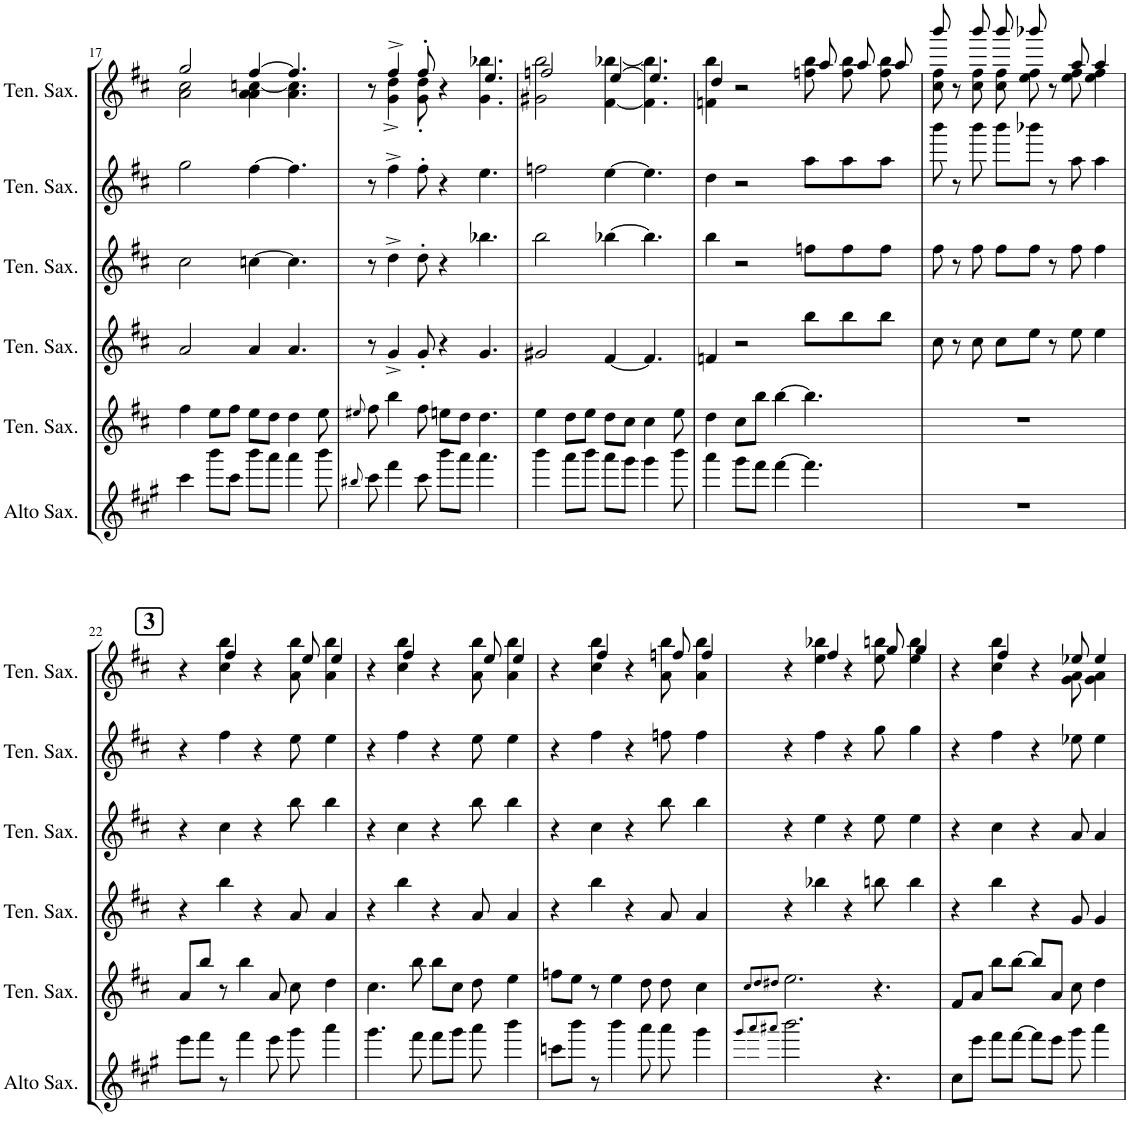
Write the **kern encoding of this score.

**kern	**kern	**kern	**kern	**kern	**kern
*part6	*part5	*part4	*part3	*part2	*part1
*staff6	*staff5	*staff4	*staff3	*staff2	*staff1
*I"Solo Alto Saxophone	*I"Solo Tenor Saxophone	*I"Tenor Saxophone 3	*I"Tenor Saxophone 2	*I"Tenor Saxophone 1	*I"Tenor Saxophone
*I'Alto Sax.	*I'Ten. Sax.	*I'Ten. Sax.	*I'Ten. Sax.	*I'Ten. Sax.	*I'Ten. Sax.
!!LO:PB:g=z
*clefG2	*clefG2	*clefG2	*clefG2	*clefG2	*clefG2
*Trd5c9	*Trd1c2	*Trd1c2	*Trd1c2	*Trd1c2	*Trd1c2
*k[f#c#g#]	*k[f#c#]	*k[f#c#]	*k[f#c#]	*k[f#c#]	*k[f#c#]
*M9/8	*M9/8	*M9/8	*M9/8	*M9/8	*M9/8
=17	=17	=17	=17	=17	=17
*	*	*	*	*	*^
4ccc#\	4ff#\	2a/	2cc#\	2gg\	2gg/	2a\ 2cc#\
8bbb\L	8ee\L	.	.	.	.	.
8ccc#\J	8ff#\J	.	.	.	.	.
8bbb\L	8ee\L	4a/	[4ccn\	[4ff#\	[4ff#/	4a\ 4a\ [4ccn\
8aaa\J	8dd\J	.	.	.	.	.
4aaa\	4dd\	4.a/	4.cc\]	4.ff#\]	4.ff#/]	4.a\ 4.cc\]
8bbb\	8ee\	.	.	.	.	.
=18	=18	=18	=18	=18	=18	=18
8qbbb#X/	8qee#X/	.	.	.	.	.
8ccc#\	8ff#\	8r	8r	8r	8r	8ryy
4fff#\	4bb\	4g^/	4dd^\	4ff#^\	4ff#^/	4g\^ 4dd\^
8ccc#\	8ff#\	8g'/	8dd'\	8ff#'\	8ff#'/	8g\' 8dd\'
8bbb\L	8een\L	4r	4r	4r	4r	4ryy
8aaa\J	8dd\J	.	.	.	.	.
4.aaa\	4.dd\	4.g/	4.bb-X\	4.ee\	4.ee/	4.g\ 4.bb-X\
=19	=19	=19	=19	=19	=19	=19
4bbb\	4ee\	2g#X/	2bb\	2ffn\	2ffn/	2g#X\ 2bb\
8aaa\L	8dd\L	.	.	.	.	.
8bbb\J	8ee\J	.	.	.	.	.
8aaa\L	8dd\L	[4f#/	[4bb-X\	[4ee\	[4ee/	[4f#\ [4bb-X\
8ggg#\J	8cc#\J	.	.	.	.	.
4ggg#\	4cc#\	4.f#/]	4.bb-\]	4.ee\]	4.ee/]	4.f#\] 4.bb-\]
8bbb\	8ee\	.	.	.	.	.
=20	=20	=20	=20	=20	=20	=20
4aaa\	4dd\	4fn/	4bb\	4dd\	4dd/	4fn\ 4bb\
8ggg#\L	8cc#\L	2r	2r	2r	2r	2ryy
8fff#\J	8bb\J	.	.	.	.	.
[4fff#\	[4bb\	.	.	.	.	.
4.fff#\]	4.bb\]	8bb\L	8ffn\L	8aa\L	8aa/L	8ffn\ 8bb\L
.	.	8bb\	8ff\	8aa\	8aa/	8ff\ 8bb\
.	.	8bb\J	8ff\J	8aa\J	8aa/J	8ff\ 8bb\J
=21	=21	=21	=21	=21	=21	=21
8%9r	8%9r	8cc#\	8ff#\	8bbb\	8bbb/	8cc#\ 8ff#\L
.	.	8r	8r	8r	8r	8ryy
.	.	8cc#\	8ff#\	8bbb\	8bbb/	8cc#\ 8ff#\J
.	.	8cc#\L	8ff#\L	8bbb\L	8bbb/L	8cc#\ 8ff#\L
.	.	8ee\J	8ff#\J	8bbb-X\J	8bbb-X/J	8ee\ 8ff#\
.	.	8r	8r	8r	8r	8ryy
.	.	8ee\	8ff#\	8aa\	8aa/	8ee\ 8ff#\J
.	.	4ee\	4ff#\	4aa\	4aa/	4ee\ 4ff#\
!!LO:LB:g=z	!!
!!LO:REH:place=s1:a:B:cj:fs=14:t=3	!!
=22	=22	=22	=22	=22	=22	=22
8eee\L	8a/L	4r	4r	4r	4r	4ryy
8fff#\J	8bb/J	.	.	.	.	.
8r	8r	4bb\	4cc#\	4ff#\	4ff#/	4cc#\ 4bb\
4fff#\	4bb\	.	.	.	.	.
.	.	4r	4r	4r	4r	4ryy
8eee\	8a/	.	.	.	.	.
8ggg#\	8cc#\	8a/	8bb\	8ee\	8ee/	8a\ 8bb\
4aaa\	4dd\	4a/	4bb\	4ee\	4ee/	4a\ 4bb\
=23	=23	=23	=23	=23	=23	=23
4.ggg#\	4.cc#\	4r	4r	4r	4r	4ryy
.	.	4bb\	4cc#\	4ff#\	4ff#/	4cc#\ 4bb\
8fff#\	8bb\	.	.	.	.	.
8fff#\L	8bb\L	4r	4r	4r	4r	4ryy
8ggg#\J	8cc#\J	.	.	.	.	.
8aaa\	8dd\	8a/	8bb\	8ee\	8ee/	8a\ 8bb\
4bbb\	4ee\	4a/	4bb\	4ee\	4ee/	4a\ 4bb\
=24	=24	=24	=24	=24	=24	=24
8cccn\L	8ffn\L	4r	4r	4r	4r	4ryy
8bbb\J	8ee\J	.	.	.	.	.
8r	8r	4bb\	4cc#\	4ff#\	4ff#/	4cc#\ 4bb\
4bbb\	4ee\	.	.	.	.	.
.	.	4r	4r	4r	4r	4ryy
8aaa\	8dd\	.	.	.	.	.
8aaa\	8dd\	8a/	8bb\	8ffn\	8ffn/	8a\ 8bb\
4ggg#\	4cc#\	4a/	4bb\	4ff\	4ff/	4a\ 4bb\
=25	=25	=25	=25	=25	=25	=25
8qggg#/L	8qcc#/L	.	.	.	.	.
8qaaa/	8qdd/	.	.	.	.	.
8qaaa#X/J	8qdd#X/J	.	.	.	.	.
2.bbb\	2.ee\	4r	4r	4r	4r	4ryy
.	.	4bb-X\	4ee\	4ff#\	4ff#/	4ee\ 4bb-X\
.	.	4r	4r	4r	4r	4ryy
4.r	4.r	8bbn\	8ee\	8gg\	8gg/	8ee\ 8bbn\
.	.	4bb\	4ee\	4gg\	4gg/	4ee\ 4bb\
=26	=26	=26	=26	=26	=26	=26
8cc#\L	8f#/L	4r	4r	4r	4r	4ryy
8eee\J	8a/J	.	.	.	.	.
8fff#\L	8bb\L	4bb\	4cc#\	4ff#\	4ff#/	4cc#\ 4bb\
[8fff#\J	[8bb\J	.	.	.	.	.
8fff#\L]	8bb/L]	4r	4r	4r	4r	4ryy
8eee\J	8a/J	.	.	.	.	.
8ggg#\	8cc#\	8g/	8a/	8ee-X\	8ee-X/	8g\ 8a\
4aaa\	4dd\	4g/	4a/	4ee-\	4ee-/	4g\ 4a\
*	*	*	*	*	*v	*v
=	=	=	=	=	=
*-	*-	*-	*-	*-	*-
